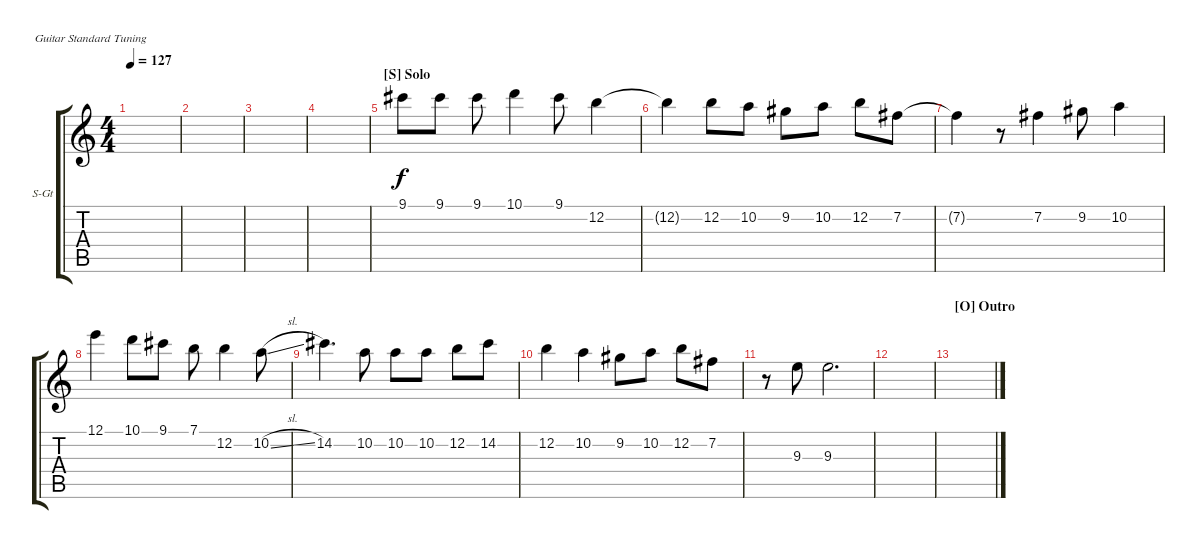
\defaultSystemsLayout 4
\bracketExtendMode groupsimilarinstruments
\firstSystemTrackNameOrientation horizontal
\otherSystemsTrackNameOrientation horizontal
\track ("Solo Steel Guitar" "S-Gt") {instrument acousticguitarsteel}
\staff {score tabs}
\tuning (E4 B3 G3 D3 A2 E2)
\ts (4 4)
\tempo 127
\clef g2
\scale
0.333333
\ks c
|
\scale
0.333333 |
\scale
0.333333 |
\scale
0.333333 |
\section ("S" "Solo")
\scale
0.333333 9.1.8 9.1.8 9.1.8 10.1.4 9.1.8 12.2.4 |
\scale
0.333333 12.2{t}.4 12.2.8 10.2.8 9.2.8 10.2.8 12.2.8 7.2.8 |
\scale
0.333333 7.2{t}.4 r.8 7.2.4 9.2.8 10.2.4 |
\scale
0.333333 12.1.4 10.1.8 9.1.8 7.1.8 12.2.4 10.2{sl}.8 |
\scale
0.333333 14.2.4{d} 10.2.8 10.2.8 10.2.8 12.2.8 14.2.8 |
\scale
0.333333 12.2.4 10.2.4 9.2.8 10.2.8 12.2.8 7.2.8 |
\scale
0.333333 r.8 9.3.8 9.3.2{d} |
\scale
0.333333 |
\section ("O" "Outro")
\scale
0.333333 |
\scale
0.333333 |
\scale
0.333333 |
\scale
0.333333
